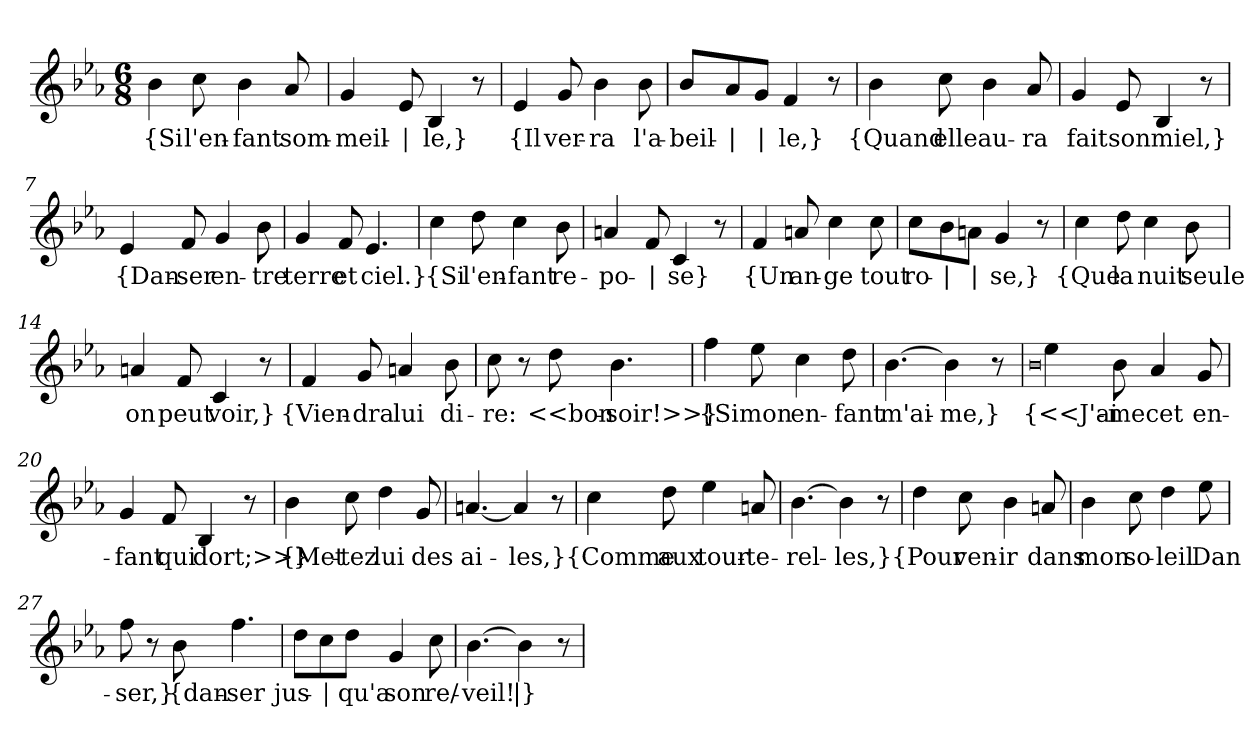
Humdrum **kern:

**kern	**text
*part1	*part1
*staff1	*staff1
*clefG2	*
*k[b-e-a-]	*
*M6/8	*
=1	=1
!	!LO:LY:b
4b-\	{Si
!	!LO:LY:b
8cc\	l'en-
!	!LO:LY:b
4b-\	-fant
!	!LO:LY:b
8a-/	som-
=2	=2
!	!LO:LY:b
4g/	-meil-
!	!LO:LY:b
8e-/	|
!	!LO:LY:b
4B-/	-le,}
8r	.
=3	=3
!	!LO:LY:b
4e-/	{Il
!	!LO:LY:b
8g/	ver-
!	!LO:LY:b
4b-\	-ra
!	!LO:LY:b
8b-\	l'a-
=4	=4
!	!LO:LY:b
8b-/L	-beil-
!	!LO:LY:b
8a-/	|
!	!LO:LY:b
8g/J	|
!	!LO:LY:b
4f/	-le,}
8r	.
=5	=5
!	!LO:LY:b
4b-\	{Quand
!	!LO:LY:b
8cc\	elle
!	!LO:LY:b
4b-\	au-
!	!LO:LY:b
8a-/	-ra
=6	=6
!	!LO:LY:b
4g/	fait
!	!LO:LY:b
8e-/	son
!	!LO:LY:b
4B-/	miel,}
8r	.
!!LO:LB:g=z
=7	=7
!	!LO:LY:b
4e-/	{Dan-
!	!LO:LY:b
8f/	-ser
!	!LO:LY:b
4g/	en-
!	!LO:LY:b
8b-\	-tre
=8	=8
!	!LO:LY:b
4g/	terre
!	!LO:LY:b
8f/	et
!	!LO:LY:b
4.e-/	ciel.}
=9	=9
!	!LO:LY:b
4cc\	{Si
!	!LO:LY:b
8dd\	l'en-
!	!LO:LY:b
4cc\	-fant
!	!LO:LY:b
8b-\	re-
=10	=10
!	!LO:LY:b
4an/	-po-
!	!LO:LY:b
8f/	|
!	!LO:LY:b
4c/	-se}
8r	.
=11	=11
!	!LO:LY:b
4f/	{Un
!	!LO:LY:b
8an/	an-
!	!LO:LY:b
4cc\	-ge
!	!LO:LY:b
8cc\	tout
=12	=12
!	!LO:LY:b
8cc\L	ro-
!	!LO:LY:b
8b-\	|
!	!LO:LY:b
8an\J	|
!	!LO:LY:b
4g/	-se,}
8r	.
!!LO:LB:g=z
=13	=13
!	!LO:LY:b
4cc\	{Que
!	!LO:LY:b
8dd\	la
!	!LO:LY:b
4cc\	nuit
!	!LO:LY:b
8b-\	seule
=14	=14
!	!LO:LY:b
4an/	on
!	!LO:LY:b
8f/	peut
!	!LO:LY:b
4c/	voir,}
8r	.
=15	=15
!	!LO:LY:b
4f/	{Vien-
!	!LO:LY:b
8g/	-dra
!	!LO:LY:b
4an/	lui
!	!LO:LY:b
8b-\	di-
=16	=16
!	!LO:LY:b
8cc\	-re:
8r	.
!	!LO:LY:b
8dd\	<<bon-
!	!LO:LY:b
4.b-\	-soir!>>}
=17	=17
!	!LO:LY:b
4ff\	{Si
!	!LO:LY:b
8ee-\	mon
!	!LO:LY:b
4cc\	en-
!	!LO:LY:b
8dd\	-fant
!!LO:LB:g=z
=18	=18
!	!LO:LY:b
[4.b-\	m'ai-
!	!LO:LY:b
4b-\]	-me,}
8r	.
=19	=19
0qb-	.
!	!LO:LY:b
4ee-\	{<<J'ai-
!	!LO:LY:b
8b-\	-me
!	!LO:LY:b
4a-/	cet
!	!LO:LY:b
8g/	en-
=20	=20
!	!LO:LY:b
4g/	-fant
!	!LO:LY:b
8f/	qui
!	!LO:LY:b
4B-/	dort;>>}
8r	.
=21	=21
!	!LO:LY:b
4b-\	{Met-
!	!LO:LY:b
8cc\	-tez
!	!LO:LY:b
4dd\	lui
!	!LO:LY:b
8g/	des
=22	=22
!	!LO:LY:b
[4.an/	ai-
!	!LO:LY:b
4a/]	-les,}
8r	.
!!LO:LB:g=z
=23	=23
!	!LO:LY:b
4cc\	{Comme
!	!LO:LY:b
8dd\	aux
!	!LO:LY:b
4ee-\	tour-
!	!LO:LY:b
8an/	-te-
=24	=24
!	!LO:LY:b
[4.b-\	-rel-
!	!LO:LY:b
4b-\]	-les,}
8r	.
=25	=25
!	!LO:LY:b
4dd\	{Pour
!	!LO:LY:b
8cc\	ven-
!	!LO:LY:b
4b-\	-ir
!	!LO:LY:b
8an/	dans
=26	=26
!	!LO:LY:b
4b-\	mon
!	!LO:LY:b
8cc\	so-
!	!LO:LY:b
4dd\	-leil
!	!LO:LY:b
8ee-\	Dan-
=27	=27
!	!LO:LY:b
8ff\	-ser,}
8r	.
!	!LO:LY:b
8b-\	{dan-
!	!LO:LY:b
4.ff\	-ser
!!LO:LB:g=z
=28	=28
!	!LO:LY:b
8dd\L	jus-
!	!LO:LY:b
8cc\	|
!	!LO:LY:b
8dd\J	-qu'a
!	!LO:LY:b
4g/	son
!	!LO:LY:b
8cc\	re/-
=29	=29
!	!LO:LY:b
[4.b-\	-veil!
!	!LO:LY:b
4b-\]	|}
8r	.
=	=
*-	*-
